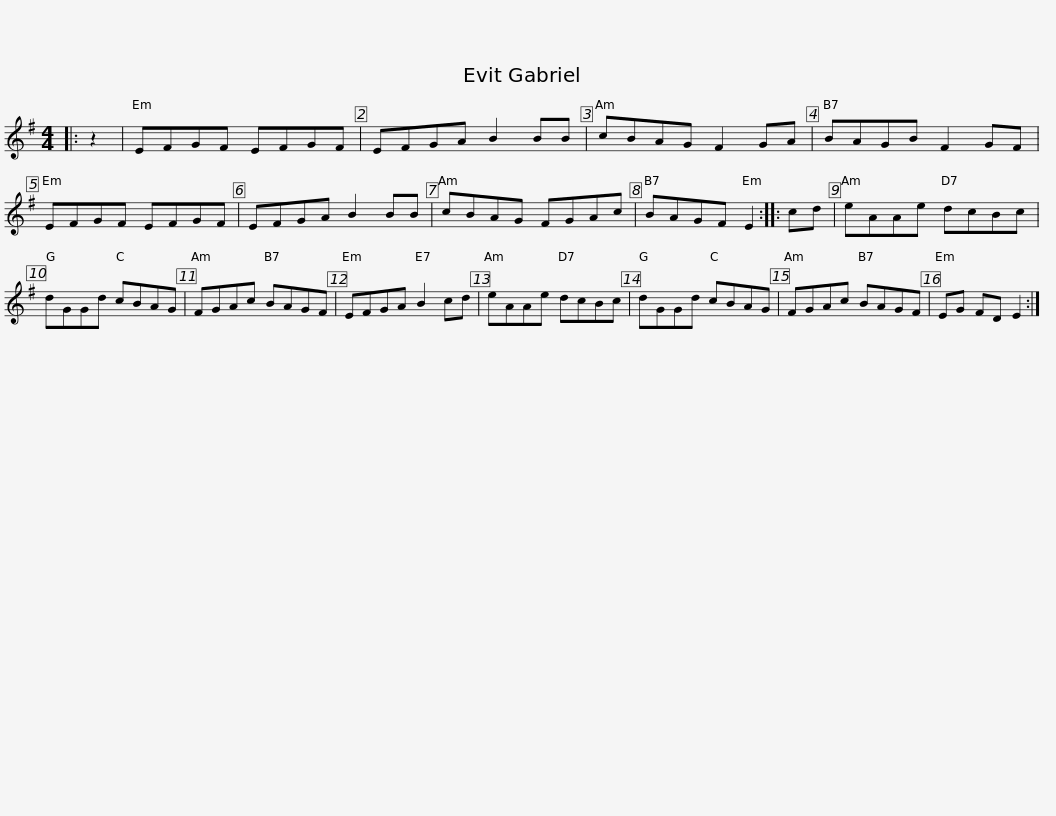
X:1
L:1/8
M:4/4
I:linebreak $
K:Emin
V:1 treble
V:1
|: z2 | EFGF EFGF | EFGA B2 BB | cBAG F2 GA | BAGB F2 GF | %5
 EFGF EFGF |$ EFGA B2 BB | cBAG FGAc | BAGF E2 :: cd | %10
 eAAe dcBc | dGGd cBAG |$ FGAc BAGF | EFGA B2 cd | eAAe dcBc | %15
 dGGd cBAG | FGAc BAGF | EG FD E2 :| %18
